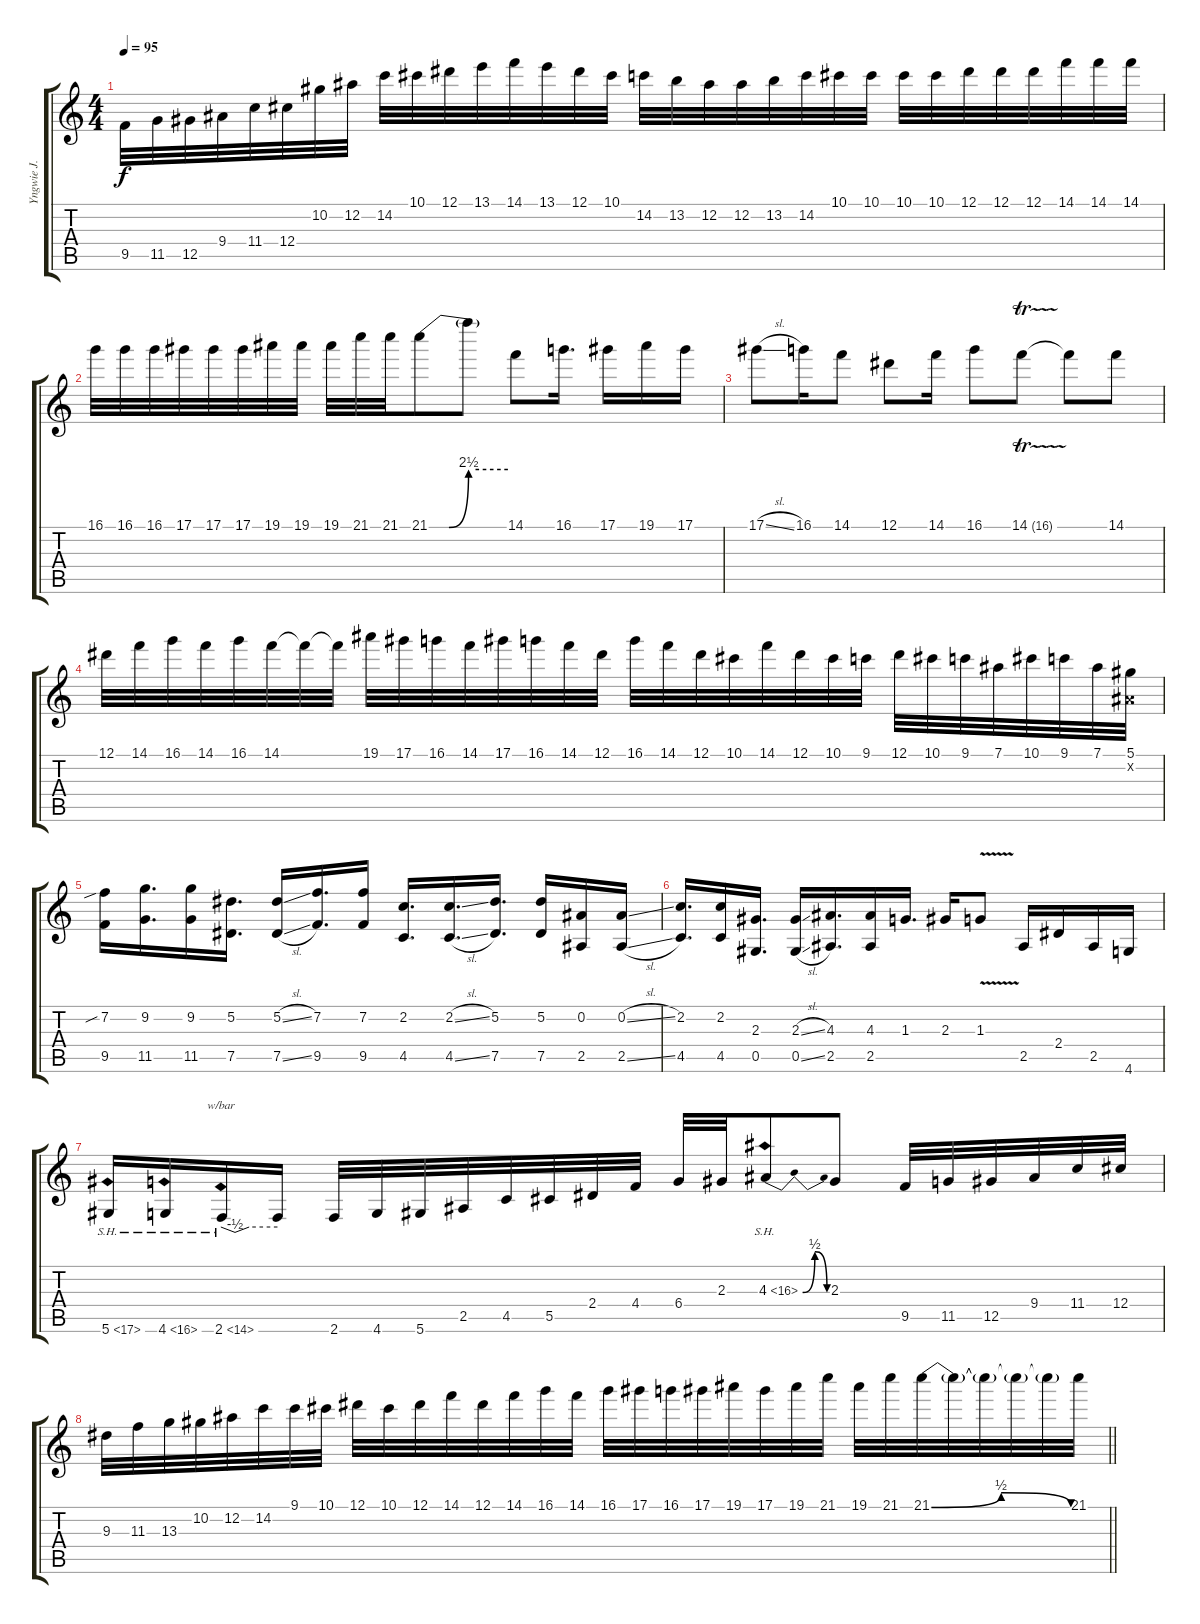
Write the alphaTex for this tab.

\track ("Yngwie J. Malmsteen" "Yngwie J. ") {instrument overdrivenguitar}
\staff {score tabs}
\tuning (Eb4 Bb3 Gb3 Db3 Ab2 Eb2) {hide}
\ts (4 4)
\tempo 95
\clef g2
\ks c
9.5.32{dy f} 11.5.32 12.5.32 9.4.32 11.4.32 12.4.32 10.2.32 12.2.32 14.2.32 10.1.32 12.1.32 13.1.32 14.1.32 13.1.32 12.1.32 10.1.32 14.2.32 13.2.32 12.2.32 12.2.32 13.2.32 14.2.32 10.1.32 10.1.32 10.1.32 10.1.32 12.1.32 12.1.32 12.1.32 14.1.32 14.1.32 14.1.32 |
16.1.32 16.1.32 16.1.32 17.1.32 17.1.32 17.1.32 19.1.32 19.1.32 19.1.32 21.1.32 21.1.32 21.1{be (custom 0 0 15 0 30 10 60 10)}.8 21.1{t}.8 14.1.8 16.1.16{d} 17.1.16 19.1.16 17.1.16 |
17.1{sl}.8 16.1.16 14.1.8 12.1.8 14.1.16 16.1.8 14.1{tr (16 32)}.8 14.1{t}.8 14.1.8 |
12.1.32 14.1.32 16.1.32 14.1.32 16.1.32 14.1.32 14.1{t}.32 14.1{t}.32 19.1.32 17.1.32 16.1.32 14.1.32 17.1.32 16.1.32 14.1.32 12.1.32 16.1.32 14.1.32 12.1.32 10.1.32 14.1.32 12.1.32 10.1.32 9.1.32 12.1.32 10.1.32 9.1.32 7.1.32 10.1.32 9.1.32 7.1.32 (5.1 0.2{x}).32 |
(7.2{sib} 9.5).16 (9.2 11.5).16{d} (9.2 11.5).16 (5.2 7.5).16{d} (5.2{sl} 7.5{sl}).16 (7.2 9.5).16{d} (7.2 9.5).16 (2.2 4.5).16{d} (2.2{sl} 4.5{sl}).16{d} (5.2 7.5).16{d} (5.2 7.5).16 (0.2 2.5).16 (0.2{sl} 2.5{sl}).16 |
(2.2 4.5).16{d} (2.2 4.5).16 (2.3 0.5).16{d} (2.3{sl} 0.5{sl}).16 (4.3 2.5).16{d} (4.3 2.5).16 1.3.16{d} 2.3.16 1.3{v}.8 2.5.16 2.4.16 2.5.16 4.6.16 |
5.6{sh 12}.16 4.6{sh 12}.16 2.6{sh 12}.16{tbe (custom default 0 0 15 -2 30 0 60 0)} 2.6{t}.16 2.6.32 4.6.32 5.6.32 2.5.32 4.5.32 5.5.32 2.4.32 4.4.32 6.4.32 2.3.32 4.3{be (bendrelease 0 0 7 2 30 2 60 0) sh 12}.8 2.3.8 9.5.32 11.5.32 12.5.32 9.4.32 11.4.32 12.4.32 |
\barLineRight lightlight
9.3.32 11.3.32 13.3.32 10.2.32 12.2.32 14.2.32 9.1.32 10.1.32 12.1.32 10.1.32 12.1.32 14.1.32 12.1.32 14.1.32 16.1.32 14.1.32 16.1.32 17.1.32 16.1.32 17.1.32 19.1.32 17.1.32 19.1.32 21.1.32 19.1.32 21.1.32 21.1{be (bendrelease 0 0 10 2 30 2 60 0)}.32 21.1{t}.32 21.1{t}.32 21.1{t}.32 21.1{t}.32 21.1.32
